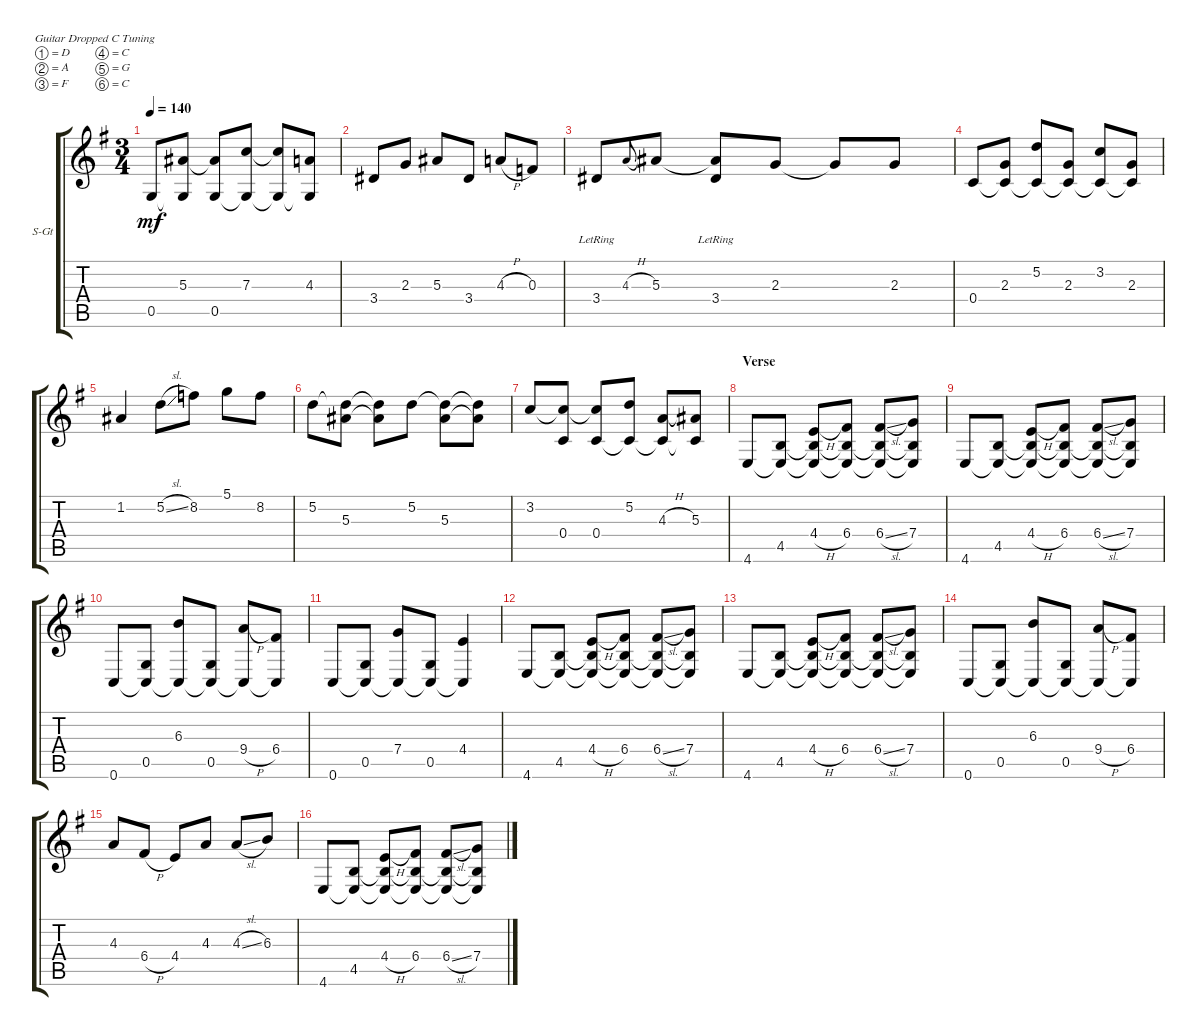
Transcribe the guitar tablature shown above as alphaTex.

\bracketExtendMode groupsimilarinstruments
\firstSystemTrackNameOrientation horizontal
\otherSystemsTrackNameOrientation horizontal
\track ("Steel Guitar" "S-Gt") {instrument acousticguitarsteel}
\staff {score tabs}
\tuning (D4 A3 F3 C3 G2 C2)
\ts (3 4)
\tempo 140
\clef g2
\ks eminor
0.5.8{dy mf} (5.3 0.5{t}).8 (5.3{t} 0.5).8 (7.3 0.5{t}).8 (7.3{t} 0.5{t}).8 (4.3 0.5{t}).8 |
3.4.8 2.3.8 5.3.8 3.4.8 4.3{h}.8 0.3.8 |
3.4{lr}.8 4.3{h}.8{gr onbeat} 5.3.8 (5.3{t} 3.4{lr}).8 2.3.8 2.3{t}.8 2.3.8 |
0.4.8 (2.3 0.4{t}).8 (5.2 0.4{t}).8 (2.3 0.4{t}).8 (3.2 0.4{t}).8 (2.3 0.4{t}).8 |
1.2.4 5.2{sl}.8 8.2.8 5.1.8 8.2.8 |
5.2.8 (5.3 5.2{t}).8 (5.3{t} 5.2{t}).8 5.2.8 (5.3 5.2{t}).8 (5.3{t} 5.2{t}).8 |
3.2.8 (0.4 3.2{t}).8 (0.4 3.2{t}).8 (5.2 0.4{t}).8 (4.3{h} 0.4{t}).8 (5.3 0.4{t}).8 |
\section ("" "Verse")
4.6.8 (4.5 4.6{t}).8 (4.4{h} 4.5{t} 4.6{t}).8 (6.4 4.5{t} 4.6{t}).8 (6.4{sl} 4.5{t} 4.6{t}).8 (7.4 4.5{t} 4.6{t}).8 |
4.6.8 (4.5 4.6{t}).8 (4.4{h} 4.5{t} 4.6{t}).8 (6.4 4.5{t} 4.6{t}).8 (6.4{sl} 4.5{t} 4.6{t}).8 (7.4 4.5{t} 4.6{t}).8 |
0.6.8 (0.5 0.6{t}).8 (6.3 0.6{t}).8 (0.5 0.6{t}).8 (9.4{h} 0.6{t}).8 (6.4 0.6{t}).8 |
0.6.8 (0.5 0.6{t}).8 (7.4 0.6{t}).8 (0.5 0.6{t}).8 (4.4 0.6{t}).4 |
4.6.8 (4.5 4.6{t}).8 (4.4{h} 4.5{t} 4.6{t}).8 (6.4 4.5{t} 4.6{t}).8 (6.4{sl} 4.5{t} 4.6{t}).8 (7.4 4.5{t} 4.6{t}).8 |
4.6.8 (4.5 4.6{t}).8 (4.4{h} 4.5{t} 4.6{t}).8 (6.4 4.5{t} 4.6{t}).8 (6.4{sl} 4.5{t} 4.6{t}).8 (7.4 4.5{t} 4.6{t}).8 |
0.6.8 (0.5 0.6{t}).8 (6.3 0.6{t}).8 (0.5 0.6{t}).8 (9.4{h} 0.6{t}).8 (6.4 0.6{t}).8 |
4.3.8 6.4{h}.8 4.4.8 4.3.8 4.3{sl}.8 6.3.8 |
4.6.8 (4.5 4.6{t}).8 (4.4{h} 4.5{t} 4.6{t}).8 (6.4 4.5{t} 4.6{t}).8 (6.4{sl} 4.5{t} 4.6{t}).8 (7.4 4.5{t} 4.6{t}).8
